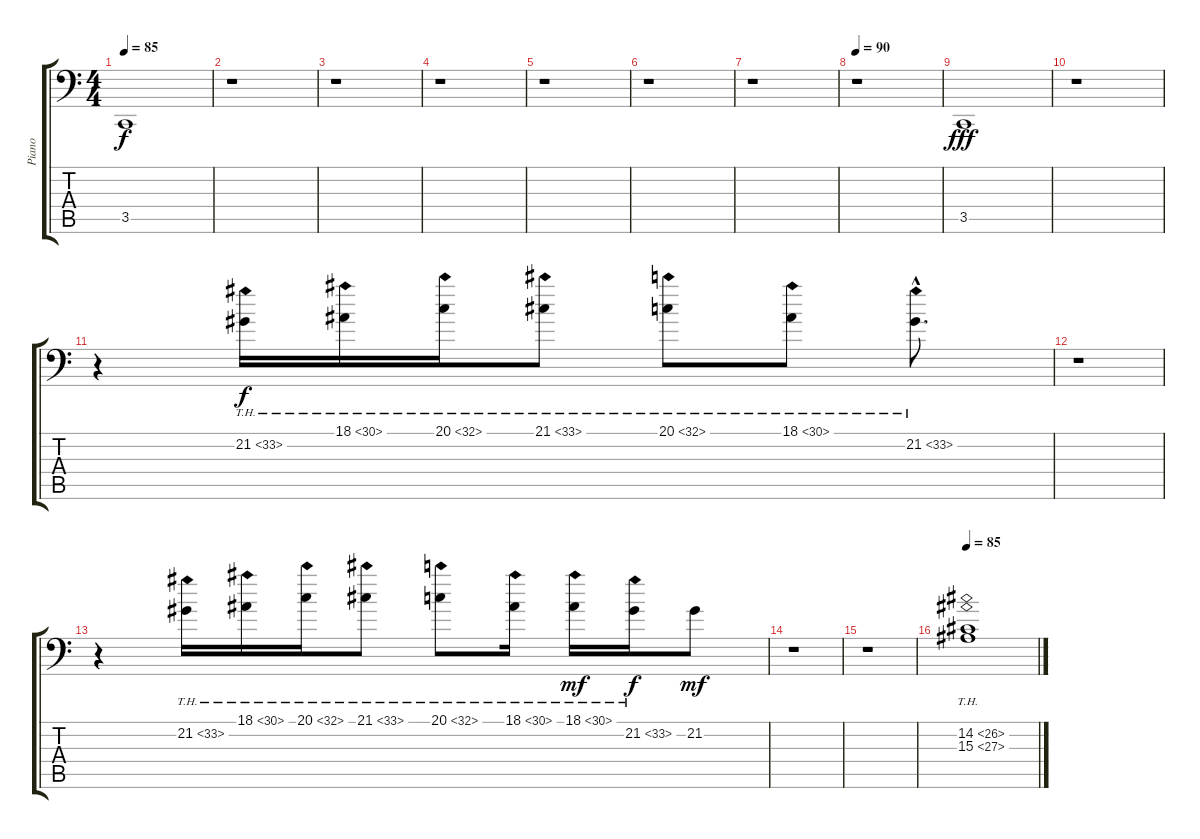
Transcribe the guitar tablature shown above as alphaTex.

\track ("Piano" "Piano") {instrument acousticgrandpiano}
\staff {score tabs}
\tuning (E3 B2 G2 D2 A1 E1) {hide}
\ts (4 4)
\tempo 85
\clef f4
\ks c
3.5.1{dy f} |
r.1 |
r.1 |
r.1 |
r.1 |
r.1 |
r.1 |
\tempo 90
r.1 |
3.5.1{dy fff} |
r.1 |
r.4 21.2{th 12}.16{dy f} 18.1{th 12}.16 20.1{th 12}.16 21.1{th 12}.8 20.1{th 12}.8 18.1{th 12}.8 21.2{th 12 hac}.8{d} |
r.1 |
r.4 21.2{th 12}.16 18.1{th 12}.16 20.1{th 12}.16 21.1{th 12}.8 20.1{th 12}.8 18.1{th 12}.16 18.1{th 12}.16{dy mf} 21.2{th 12}.16{dy f} 21.2.8{dy mf} |
r.1 |
r.1 |
\tempo 85
(14.2{th 12} 15.3{th 12}).1
